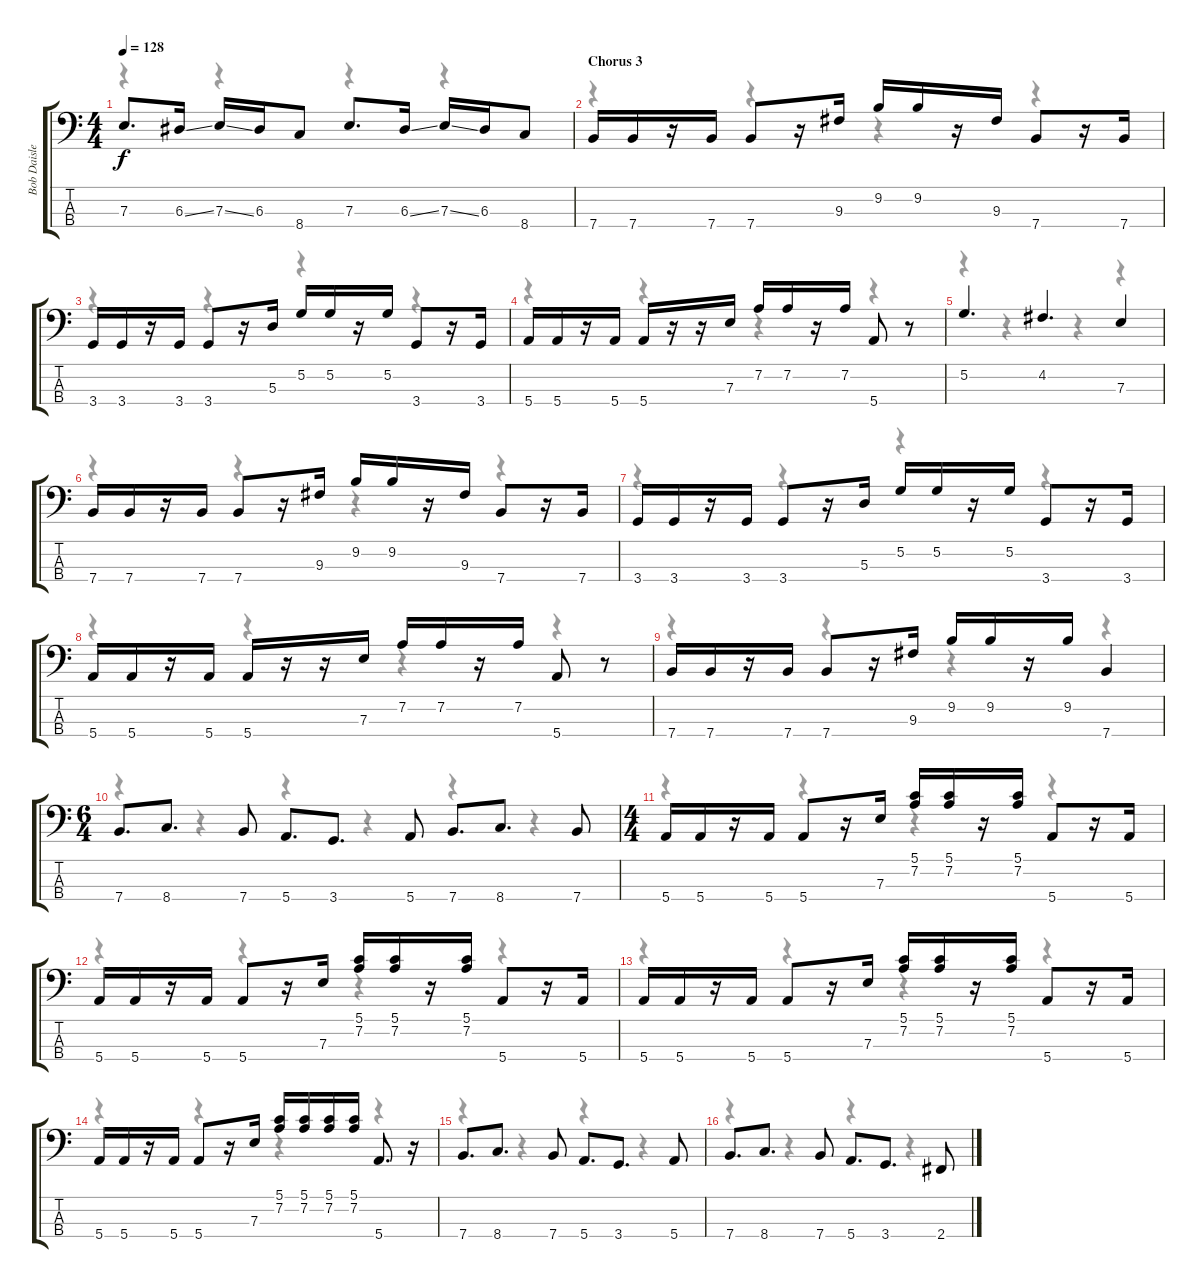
\track ("Bob Daisley - Bass" "Bob Daisle") {instrument electricbassfinger}
\staff {score tabs}
\tuning (G2 D2 A1 E1) {hide}
\voice
\ts (4 4)
\tempo 128
\clef f4
\ks c
7.3.8{d dy f} 6.3{ss}.16 7.3{ss}.16 6.3.16 8.4.8 7.3.8{d} 6.3{ss}.16 7.3{ss}.16 6.3.16 8.4.8 |
\section ("" "Chorus 3")
7.4.16 7.4.16 r.16 7.4.16 7.4.8 r.16 9.3.16 9.2.16 9.2.16 r.16 9.3.16 7.4.8 r.16 7.4.16 |
3.4.16 3.4.16 r.16 3.4.16 3.4.8 r.16 5.3.16 5.2.16 5.2.16 r.16 5.2.16 3.4.8 r.16 3.4.16 |
5.4.16 5.4.16 r.16 5.4.16 5.4.16 r.16 r.16 7.3.16 7.2.16 7.2.16 r.16 7.2.16 5.4.8 r.8 |
5.2.4{d} 4.2.4{d} 7.3.4 |
7.4.16 7.4.16 r.16 7.4.16 7.4.8 r.16 9.3.16 9.2.16 9.2.16 r.16 9.3.16 7.4.8 r.16 7.4.16 |
3.4.16 3.4.16 r.16 3.4.16 3.4.8 r.16 5.3.16 5.2.16 5.2.16 r.16 5.2.16 3.4.8 r.16 3.4.16 |
5.4.16 5.4.16 r.16 5.4.16 5.4.16 r.16 r.16 7.3.16 7.2.16 7.2.16 r.16 7.2.16 5.4.8 r.8 |
7.4.16 7.4.16 r.16 7.4.16 7.4.8 r.16 9.3.16 9.2.16 9.2.16 r.16 9.2.16 7.4.4 |
\ts (6 4)
7.4.8{d} 8.4.8{d} 7.4.8 5.4.8{d} 3.4.8{d} 5.4.8 7.4.8{d} 8.4.8{d} 7.4.8 |
\ts (4 4)
5.4.16 5.4.16 r.16 5.4.16 5.4.8 r.16 7.3.16 (5.1 7.2).16 (5.1 7.2).16 r.16 (5.1 7.2).16 5.4.8 r.16 5.4.16 |
5.4.16 5.4.16 r.16 5.4.16 5.4.8 r.16 7.3.16 (5.1 7.2).16 (5.1 7.2).16 r.16 (5.1 7.2).16 5.4.8 r.16 5.4.16 |
5.4.16 5.4.16 r.16 5.4.16 5.4.8 r.16 7.3.16 (5.1 7.2).16 (5.1 7.2).16 r.16 (5.1 7.2).16 5.4.8 r.16 5.4.16 |
5.4.16 5.4.16 r.16 5.4.16 5.4.8 r.16 7.3.16 (5.1 7.2).16 (5.1 7.2).16 (5.1 7.2).16 (5.1 7.2).16 5.4.8{d} r.16 |
7.4.8{d} 8.4.8{d} 7.4.8 5.4.8{d} 3.4.8{d} 5.4.8 |
7.4.8{d} 8.4.8{d} 7.4.8 5.4.8{d} 3.4.8{d} 2.4.8
\voice
\clef f4
\ottava regular
\simile none
\ks c
r.4{dy f} r.4 r.4 r.4 |
r.4 r.4 r.4 r.4 |
r.4 r.4 r.4 r.4 |
r.4 r.4 r.4 r.4 |
r.4 r.4 r.4 r.4 |
r.4 r.4 r.4 r.4 |
r.4 r.4 r.4 r.4 |
r.4 r.4 r.4 r.4 |
r.4 r.4 r.4 r.4 |
r.4 r.4 r.4 r.4 r.4 r.4 |
r.4 r.4 r.4 r.4 |
r.4 r.4 r.4 r.4 |
r.4 r.4 r.4 r.4 |
r.4 r.4 r.4 r.4 |
r.4 r.4 r.4 r.4 |
r.4 r.4 r.4 r.4
